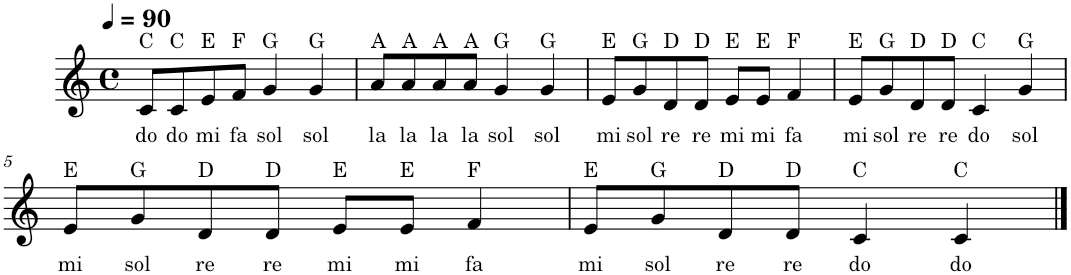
**kern	**text
*part1	*part1
*staff1	*staff1
*I"Piano	*
*I'Pno.	*
*clefG2	*
*k[]	*
*M4/4	*
*met(c)	*
*MM90	*
=1	=1
!LO:TX:a:t=C	!
!	!LO:LY:b
8c/L	do
!LO:TX:a:t=C	!
!	!LO:LY:b
8c/	do
!LO:TX:a:t=E	!
!	!LO:LY:b
8e/	mi
!LO:TX:a:t=F	!
!	!LO:LY:b
8f/J	fa
!LO:TX:a:t=G	!
!	!LO:LY:b
4g/	sol
!LO:TX:a:t=G	!
!	!LO:LY:b
4g/	sol
=2	=2
!LO:TX:a:t=A	!
!	!LO:LY:b
8a/L	la
!LO:TX:a:t=A	!
!	!LO:LY:b
8a/	la
!LO:TX:a:t=A	!
!	!LO:LY:b
8a/	la
!LO:TX:a:t=A	!
!	!LO:LY:b
8a/J	la
!LO:TX:a:t=G	!
!	!LO:LY:b
4g/	sol
!LO:TX:a:t=G	!
!	!LO:LY:b
4g/	sol
=3	=3
!LO:TX:a:t=E	!
!	!LO:LY:b
8e/L	mi
!LO:TX:a:t=G	!
!	!LO:LY:b
8g/	sol
!LO:TX:a:t=D	!
!	!LO:LY:b
8d/	re
!LO:TX:a:t=D	!
!	!LO:LY:b
8d/J	re
!LO:TX:a:t=E	!
!	!LO:LY:b
8e/L	mi
!LO:TX:a:t=E	!
!	!LO:LY:b
8e/J	mi
!LO:TX:a:t=F	!
!	!LO:LY:b
4f/	fa
=4	=4
!LO:TX:a:t=E	!
!	!LO:LY:b
8e/L	mi
!LO:TX:a:t=G	!
!	!LO:LY:b
8g/	sol
!LO:TX:a:t=D	!
!	!LO:LY:b
8d/	re
!LO:TX:a:t=D	!
!	!LO:LY:b
8d/J	re
!LO:TX:a:t=C	!
!	!LO:LY:b
4c/	do
!LO:TX:a:t=G	!
!	!LO:LY:b
4g/	sol
!!LO:LB:g=z
=5	=5
!LO:TX:a:t=E	!
!	!LO:LY:b
8e/L	mi
!LO:TX:a:t=G	!
!	!LO:LY:b
8g/	sol
!LO:TX:a:t=D	!
!	!LO:LY:b
8d/	re
!LO:TX:a:t=D	!
!	!LO:LY:b
8d/J	re
!LO:TX:a:t=E	!
!	!LO:LY:b
8e/L	mi
!LO:TX:a:t=E	!
!	!LO:LY:b
8e/J	mi
!LO:TX:a:t=F	!
!	!LO:LY:b
4f/	fa
=6	=6
!LO:TX:a:t=E	!
!	!LO:LY:b
8e/L	mi
!LO:TX:a:t=G	!
!	!LO:LY:b
8g/	sol
!LO:TX:a:t=D	!
!	!LO:LY:b
8d/	re
!LO:TX:a:t=D	!
!	!LO:LY:b
8d/J	re
!LO:TX:a:t=C	!
!	!LO:LY:b
4c/	do
!LO:TX:a:t=C	!
!	!LO:LY:b
4c/	do
==	==
*-	*-
